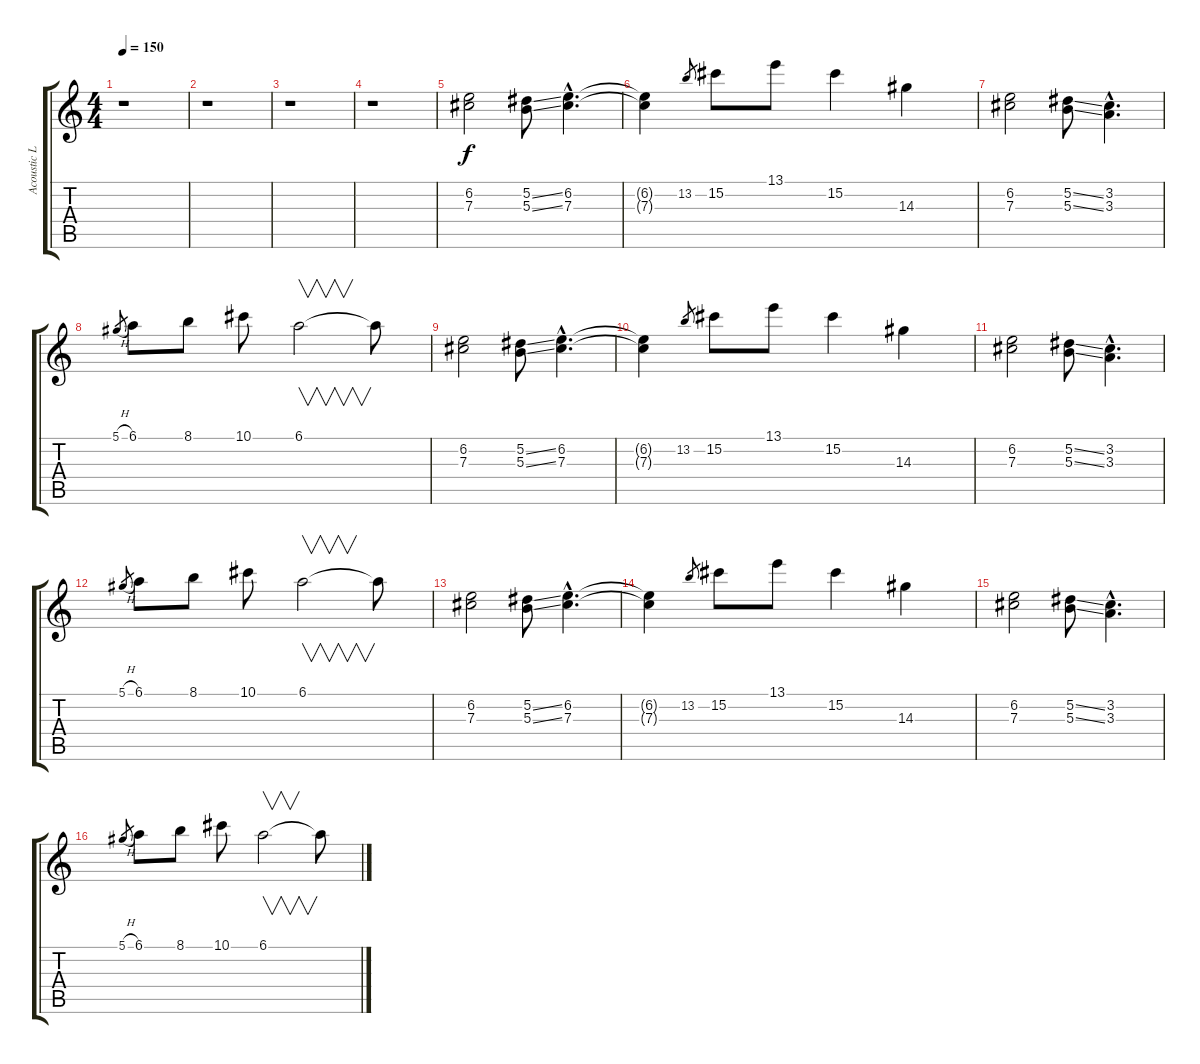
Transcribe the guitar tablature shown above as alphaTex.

\track ("Acoustic Lead" "Acoustic L") {instrument electricguitarjazz}
\staff {score tabs}
\tuning (Eb4 Bb3 Gb3 Db3 Ab2 Eb2) {hide}
\ts (4 4)
\tempo 150
\clef g2
\ks c
r.1{dy f} |
r.1 |
r.1 |
r.1 |
(6.2 7.3).2{volume 11} (5.2{ss} 5.3{ss}).8 (6.2{hac} 7.3{hac}).4{d} |
(6.2{t} 7.3{t}).4 13.2.8{gr} 15.2.8 13.1.8 15.2.4 14.3.4 |
(6.2 7.3).2 (5.2{ss} 5.3{ss}).8 (3.2{hac} 3.3{hac}).4{d} |
5.1{h}.8{gr} 6.1.8 8.1.8 10.1.8 6.1.2{v} 6.1{t}.8 |
(6.2 7.3).2 (5.2{ss} 5.3{ss}).8 (6.2{hac} 7.3{hac}).4{d} |
(6.2{t} 7.3{t}).4 13.2.8{gr} 15.2.8 13.1.8 15.2.4 14.3.4 |
(6.2 7.3).2 (5.2{ss} 5.3{ss}).8 (3.2{hac} 3.3{hac}).4{d} |
5.1{h}.8{gr} 6.1.8 8.1.8 10.1.8 6.1.2{v} 6.1{t}.8 |
(6.2 7.3).2 (5.2{ss} 5.3{ss}).8 (6.2{hac} 7.3{hac}).4{d} |
(6.2{t} 7.3{t}).4 13.2.8{gr} 15.2.8 13.1.8 15.2.4 14.3.4 |
(6.2 7.3).2 (5.2{ss} 5.3{ss}).8 (3.2{hac} 3.3{hac}).4{d} |
5.1{h}.8{gr} 6.1.8 8.1.8 10.1.8 6.1.2{v} 6.1{t}.8
